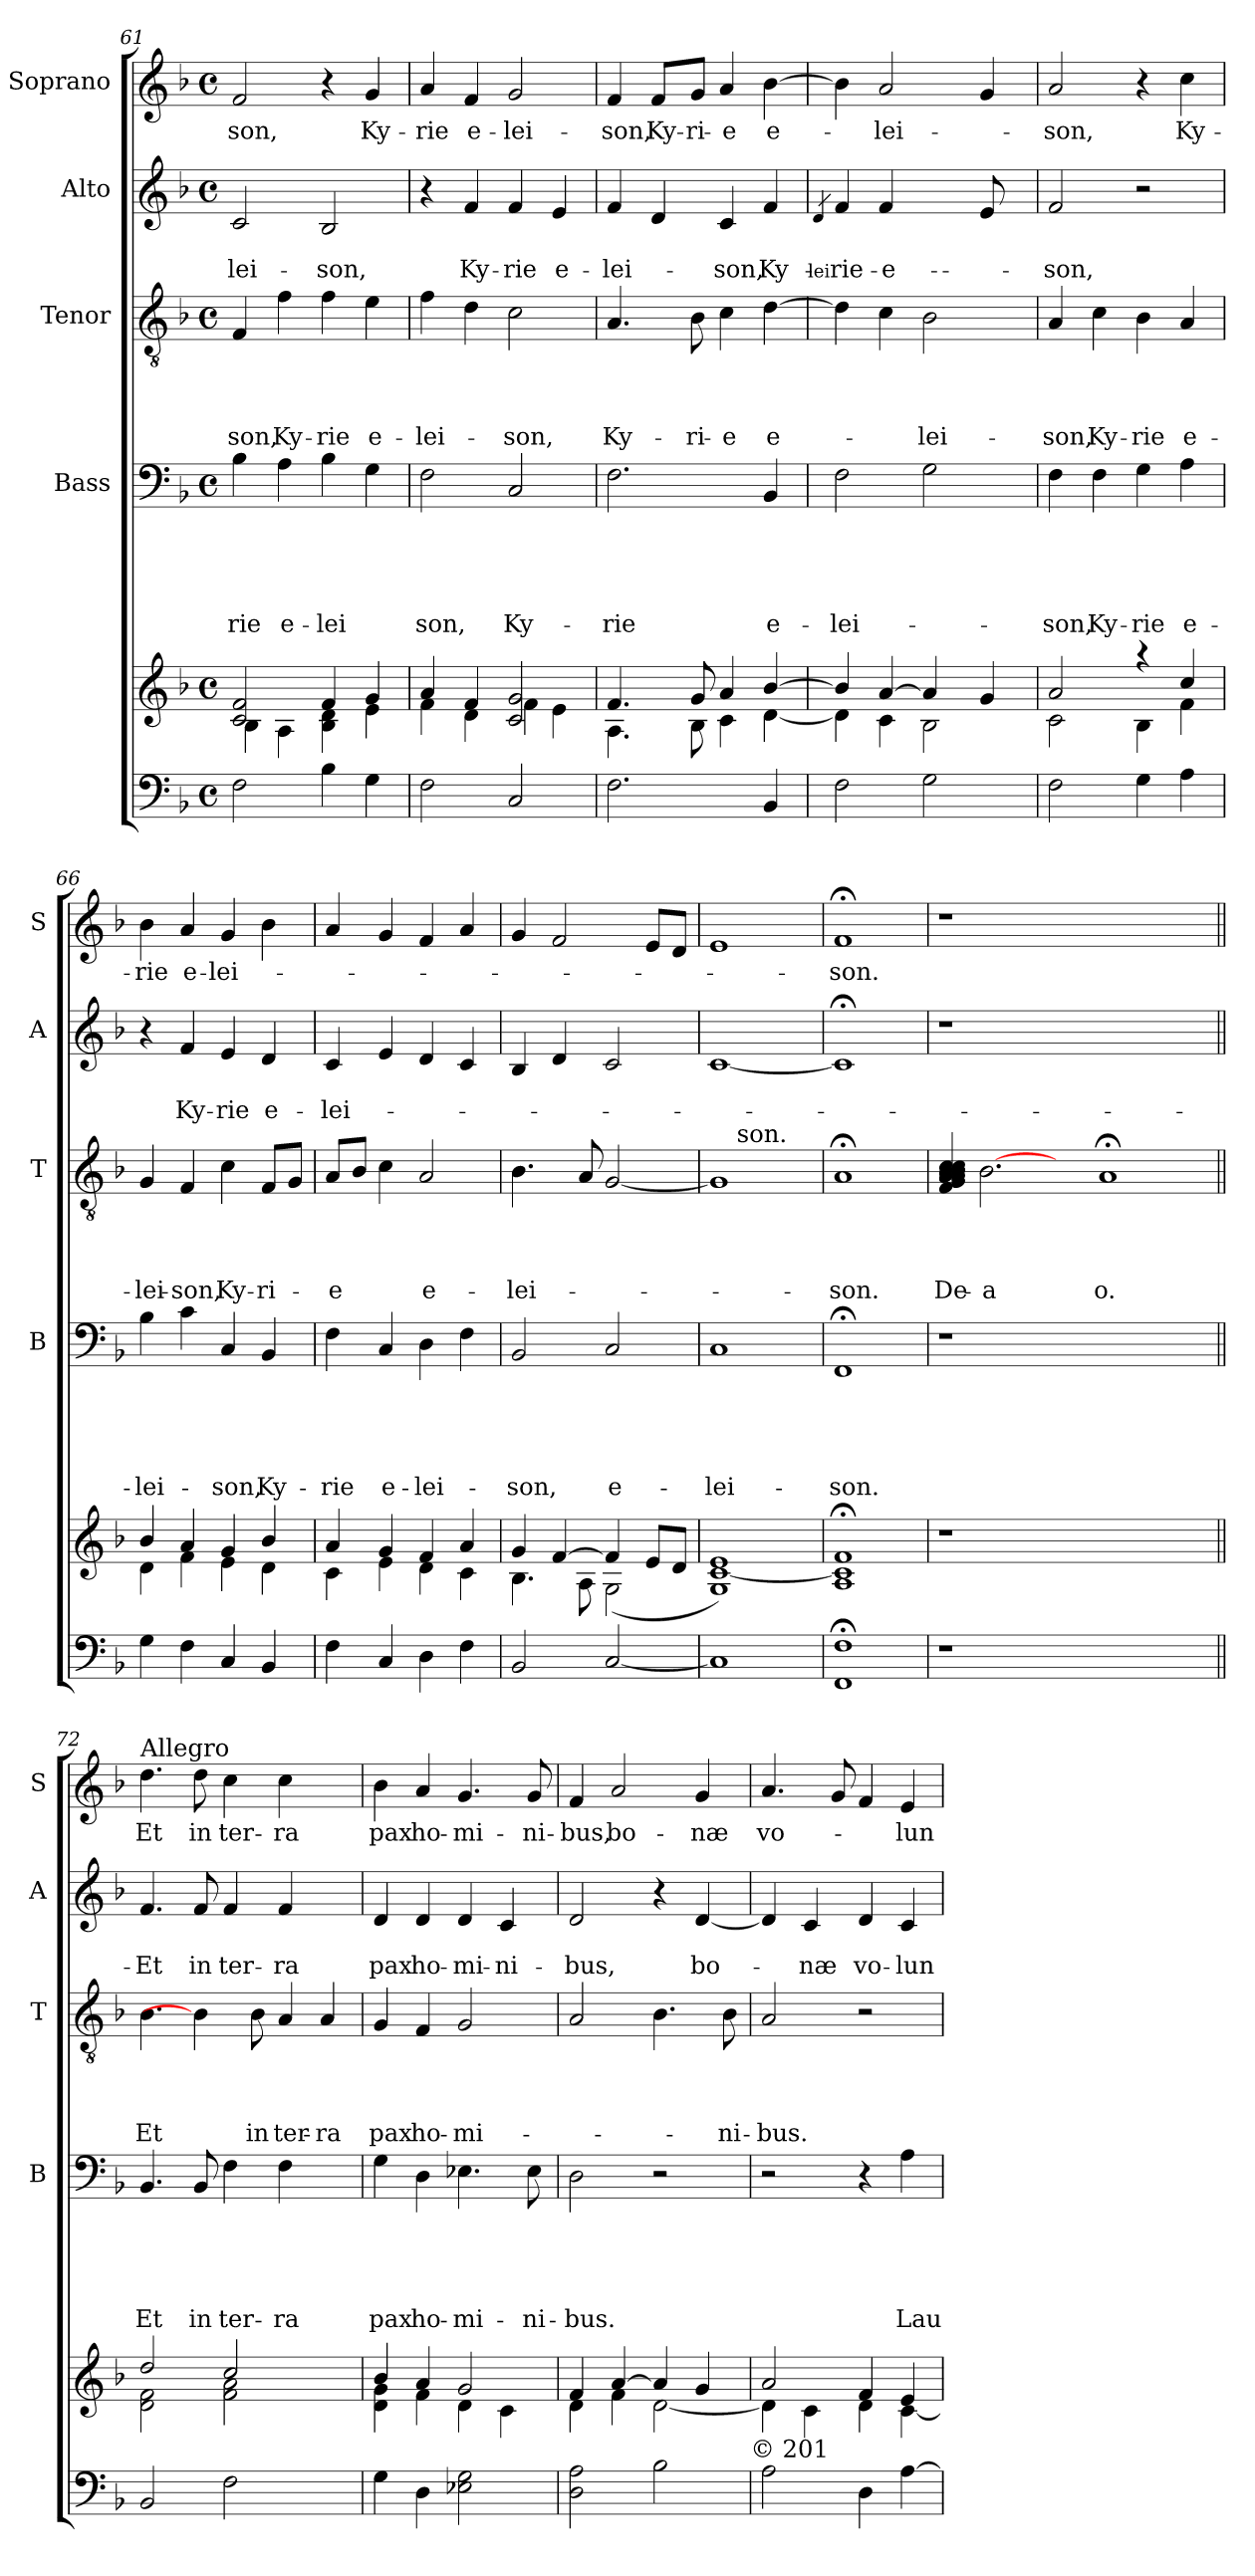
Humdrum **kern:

**kern	**kern	**kern	**text	**text	**text	**text	**text	**kern	**text	**text	**text	**text	**kern	**text	**text	**kern	**text
*part6	*part5	*part4	*part4	*part4	*part4	*part4	*part4	*part3	*part3	*part3	*part3	*part3	*part2	*part2	*part2	*part1	*part1
*staff6	*staff5	*staff4	*staff4	*staff4	*staff4	*staff4	*staff4	*staff3	*staff3	*staff3	*staff3	*staff3	*staff2	*staff2	*staff2	*staff1	*staff1
*	*	*I"Bass	*	*	*	*	*	*I"Tenor	*	*	*	*	*I"Alto	*	*	*I"Soprano	*
*	*	*I'B	*	*	*	*	*	*I'T	*	*	*	*	*I'A	*	*	*I'S	*
*clefF4	*clefG2	*clefF4	*	*	*	*	*	*clefGv2	*	*	*	*	*clefG2	*	*	*clefG2	*
*k[b-]	*k[b-]	*k[b-]	*	*	*	*	*	*k[b-]	*	*	*	*	*k[b-]	*	*	*k[b-]	*
*F:	*F:	*F:	*	*	*	*	*	*F:	*	*	*	*	*F:	*	*	*F:	*
*M4/4	*M4/4	*M4/4	*	*	*	*	*	*M4/4	*	*	*	*	*M4/4	*	*	*M4/4	*
*met(c)	*met(c)	*met(c)	*	*	*	*	*	*met(c)	*	*	*	*	*met(c)	*	*	*met(c)	*
=61	=61	=61	=61	=61	=61	=61	=61	=61	=61	=61	=61	=61	=61	=61	=61	=61	=61
*	*^	*	*	*	*	*	*	*	*	*	*	*	*	*	*	*	*
!	!	!	!	!	!	!	!	!LO:LY:b	!	!	!	!	!LO:LY:b	!	!	!LO:LY:b	!	!LO:LY:b
2F\	2c/ 2f/	4B-\	4B-\	.	.	.	.	-rie	4F/	.	.	.	-son,	2c/	.	-lei-	2f/	-son,
!	!	!	!	!	!	!	!	!LO:LY:b	!	!	!	!	!LO:LY:b	!	!	!	!	!
.	.	4A\	4A\	.	.	.	.	e-	4f\	.	.	.	Ky-	.	.	.	.	.
!	!	!	!	!	!	!	!	!LO:LY:b	!	!	!	!	!LO:LY:b	!	!	!LO:LY:b	!	!
4B-\	4f/	4B-\ 4d\	4B-\	.	.	.	.	-lei	4f\	.	.	.	-rie	2B-/	.	-son,	4r	.
!	!	!	!	!	!	!	!	!	!	!	!	!	!LO:LY:b	!	!	!	!	!LO:LY:b
4G\	4g/	4e\	4G\	.	.	.	.	.	4e\	.	.	.	e-	.	.	.	4g/	Ky-
!!LO:LB:g=z
=62	=62	=62	=62	=62	=62	=62	=62	=62	=62	=62	=62	=62	=62	=62	=62	=62	=62	=62
!	!	!	!	!	!	!	!	!LO:LY:b	!	!	!	!	!LO:LY:b	!	!	!	!	!LO:LY:b
2F\	4a/	4f\	2F\	.	.	.	.	son,	4f\	.	.	.	-lei-	4r	.	.	4a/	-rie
!	!	!	!	!	!	!	!	!	!	!	!	!	!	!	!	!LO:LY:b	!	!LO:LY:b
.	4f/	4d\	.	.	.	.	.	.	4d\	.	.	.	.	4f/	.	Ky-	4f/	e-
!	!	!	!	!	!	!	!	!LO:LY:b	!	!	!	!	!LO:LY:b	!	!	!LO:LY:b	!	!LO:LY:b
2C/	2c/ 2g/	4f\	2C/	.	.	.	.	Ky-	2c\	.	.	.	-son,	4f/	.	-rie	2g/	-lei-
!	!	!	!	!	!	!	!	!	!	!	!	!	!	!	!	!LO:LY:b	!	!
.	.	4e\	.	.	.	.	.	.	.	.	.	.	.	4e/	.	e-	.	.
=63	=63	=63	=63	=63	=63	=63	=63	=63	=63	=63	=63	=63	=63	=63	=63	=63	=63	=63
!	!	!	!	!	!	!	!	!LO:LY:b	!	!	!	!	!LO:LY:b	!	!	!LO:LY:b	!	!LO:LY:b
2.F\	4.f/	4.A\	2.F\	.	.	.	.	-rie	4.A/	.	.	.	Ky-	4f/	.	-lei-	4f/	-son,
!	!	!	!	!	!	!	!	!	!	!	!	!	!	!	!	!	!	!LO:LY:b
.	.	.	.	.	.	.	.	.	.	.	.	.	.	4d/	.	.	8f/L	Ky-
!	!	!	!	!	!	!	!	!	!	!	!	!	!LO:LY:b	!	!	!	!	!LO:LY:b
.	8g/	8B-\	.	.	.	.	.	.	8B-\	.	.	.	-ri-	.	.	.	8g/J	-ri-
!	!	!	!	!	!	!	!	!	!	!	!	!	!LO:LY:b	!	!	!LO:LY:b	!	!LO:LY:b
.	4a/	4c\	.	.	.	.	.	.	4c\	.	.	.	-e	4c/	.	-son,	4a/	-e
!	!	!	!	!	!	!	!	!LO:LY:b	!	!	!	!	!LO:LY:b	!	!	!LO:LY:b	!	!LO:LY:b
4BB-/	[>4b-/	[<4d\	4BB-/	.	.	.	.	e-	[>4d\	.	.	.	e-	4f/	.	Ky-	[>4b-\	e-
=64	=64	=64	=64	=64	=64	=64	=64	=64	=64	=64	=64	=64	=64	=64	=64	=64	=64	=64
*	*	*	*	*	*	*	*	*	*	*	*	*	*	*^	*	*	*	*
!	!	!	!	!	!	!	!	!	!	!	!	!	!	!	!	!	!LO:LY:b	!	!
.	.	.	.	.	.	.	.	.	.	.	.	.	.	.	4qd/	.	-lei-	.	.
!	!	!	!	!	!	!	!	!LO:LY:b	!	!	!	!	!	!	!	!	!LO:LY:b	!	!
2F\	4b-/]	4d\]	2F\	.	.	.	.	-lei-	4d\]	.	.	.	.	4f/	2.ryy	.	-rie	4b-\]	.
!	!	!	!	!	!	!	!	!	!	!	!	!	!	!	!	!	!LO:LY:b	!	!LO:LY:b
.	[>4a/	4c\	.	.	.	.	.	.	4c\	.	.	.	.	4f/	.	.	e-	2a/	-lei-
!	!	!	!	!	!	!	!	!	!	!	!	!	!LO:LY:b	!	!	!	!	!	!
2G\	4a/]	2B-\	2G\	.	.	.	.	.	2B-\	.	.	.	-lei-	8ryy	.	.	.	.	.
.	.	.	.	.	.	.	.	.	.	.	.	.	.	4.ryy	.	.	.	.	.
.	4g/	.	.	.	.	.	.	.	.	.	.	.	.	.	8e/	.	.	4g/	.
.	.	.	.	.	.	.	.	.	.	.	.	.	.	.	8ryy	.	.	.	.
=65	=65	=65	=65	=65	=65	=65	=65	=65	=65	=65	=65	=65	=65	=65	=65	=65	=65	=65	=65
!	!	!	!	!	!	!	!	!LO:LY:b	!	!	!	!	!LO:LY:b	!	!	!	!LO:LY:b	!	!LO:LY:b
*	*	*	*	*	*	*	*	*	*	*	*	*	*	*v	*v	*	*	*	*
2F\	2a/	2c\	4F\	.	.	.	.	-son,	4A/	.	.	.	-son,	2f/	.	-son,	2a/	-son,
!	!	!	!	!	!	!	!	!LO:LY:b	!	!	!	!	!LO:LY:b	!	!	!	!	!
.	.	.	4F\	.	.	.	.	Ky-	4c\	.	.	.	Ky-	.	.	.	.	.
!	!	!	!	!	!	!	!	!LO:LY:b	!	!	!	!	!LO:LY:b	!	!	!	!	!
4G\	4raa	4B-\	4G\	.	.	.	.	-rie	4B-\	.	.	.	-rie	2r	.	.	4r	.
!	!	!	!	!	!	!	!	!LO:LY:b	!	!	!	!	!LO:LY:b	!	!	!	!	!LO:LY:b
4A\	4cc/	4f\	4A\	.	.	.	.	e-	4A/	.	.	.	e-	.	.	.	4cc\	Ky-
!!LO:PB:g=z
=66	=66	=66	=66	=66	=66	=66	=66	=66	=66	=66	=66	=66	=66	=66	=66	=66	=66	=66
!	!	!	!	!	!	!	!	!LO:LY:b	!	!	!	!	!LO:LY:b	!	!	!	!	!LO:LY:b
4G\	4b-/	4d\	4B-\	.	.	.	.	-lei-	4G/	.	.	.	-lei-	4r	.	.	4b-\	-rie
!	!	!	!	!	!	!	!	!	!	!	!	!	!LO:LY:b	!	!	!LO:LY:b	!	!LO:LY:b
4F\	4a/	4f\	4c\	.	.	.	.	.	4F/	.	.	.	-son,	4f/	.	Ky-	4a/	e-
!	!	!	!	!	!	!	!	!LO:LY:b	!	!	!	!	!LO:LY:b	!	!	!LO:LY:b	!	!LO:LY:b
4C/	4g/	4e\	4C/	.	.	.	.	-son,	4c\	.	.	.	Ky-	4e/	.	-rie	4g/	-lei-
!	!	!	!	!	!	!	!	!LO:LY:b	!	!	!	!	!LO:LY:b	!	!	!LO:LY:b	!	!
4BB-/	4b-/	4d\	4BB-/	.	.	.	.	Ky-	8F/L	.	.	.	-ri-	4d/	.	e-	4b-\	.
.	.	.	.	.	.	.	.	.	8G/J	.	.	.	.	.	.	.	.	.
=67	=67	=67	=67	=67	=67	=67	=67	=67	=67	=67	=67	=67	=67	=67	=67	=67	=67	=67
!	!	!	!	!	!	!	!	!LO:LY:b	!	!	!	!	!LO:LY:b:rj	!	!	!LO:LY:b	!	!
4F\	4a/	4c\	4F\	.	.	.	.	-rie	8A/L	.	.	.	-e	4c/	.	-lei-	4a/	.
.	.	.	.	.	.	.	.	.	8B-/J	.	.	.	.	.	.	.	.	.
!	!	!	!	!	!	!	!	!LO:LY:b	!	!	!	!	!	!	!	!	!	!
4C/	4g/	4e\	4C/	.	.	.	.	e-	4c\	.	.	.	.	4e/	.	.	4g/	.
!	!	!	!	!	!	!	!	!LO:LY:b	!	!	!	!	!LO:LY:b	!	!	!	!	!
4D\	4f/	4d\	4D\	.	.	.	.	-lei-	2A/	.	.	.	e-	4d/	.	.	4f/	.
4F\	4a/	4c\	4F\	.	.	.	.	.	.	.	.	.	.	4c/	.	.	4a/	.
=68	=68	=68	=68	=68	=68	=68	=68	=68	=68	=68	=68	=68	=68	=68	=68	=68	=68	=68
!	!	!	!	!	!	!	!	!LO:LY:b	!	!	!	!	!LO:LY:b	!	!	!	!	!
2BB-/	4g/	4.B-\	2BB-/	.	.	.	.	-son,	4.B-\	.	.	.	-lei-	4B-/	.	.	4g/	.
.	[>4f/	.	.	.	.	.	.	.	.	.	.	.	.	4d/	.	.	2f/	.
.	.	8A\	.	.	.	.	.	.	8A/	.	.	.	.	.	.	.	.	.
!	!	!	!	!	!	!	!	!LO:LY:b	!	!	!	!	!	!	!	!	!	!
[<2C/	4f/]	(<2G\	2C/	.	.	.	.	e-	[<2G/	.	.	.	.	2c/	.	.	.	.
.	8e/L	.	.	.	.	.	.	.	.	.	.	.	.	.	.	.	8e/L	.
.	8d/J	.	.	.	.	.	.	.	.	.	.	.	.	.	.	.	8d/J	.
*	*v	*v	*	*	*	*	*	*	*	*	*	*	*	*	*	*	*	*
=69	=69	=69	=69	=69	=69	=69	=69	=69	=69	=69	=69	=69	=69	=69	=69	=69	=69
!	!	!	!	!	!	!	!LO:LY:b	!	!	!	!	!	!	!	!	!	!
*	*	*	*	*	*	*	*	*^	*	*	*	*	*	*	*	*	*
1C]	1G [<1c 1e)	1C	.	.	.	.	-lei-	1G]	8ryy	.	.	.	.	[<1c	.	.	1e	.
!	!	!	!	!	!	!	!	!	!LO:TX:a:t=son.	!	!	!	!	!	!	!	!	!
.	.	.	.	.	.	.	.	.	2..ryy	.	.	.	.	.	.	.	.	.
=70	=70	=70	=70	=70	=70	=70	=70	=70	=70	=70	=70	=70	=70	=70	=70	=70	=70	=70
!	!	!	!	!	!	!	!LO:LY:b	!	!	!	!	!	!LO:LY:b	!	!	!	!	!LO:LY:b
*	*	*	*	*	*	*	*	*v	*v	*	*	*	*	*	*	*	*	*
1FF; 1F;	1A; 1c]; 1f;	1FF;	.	.	.	.	-son.	1A;	.	.	.	-son.	1c;]	.	.	1f;	-son.
!!LO:PB:g=z
=71!	=71!	=71!	=71!	=71!	=71!	=71!	=71!	=71!	=71!	=71!	=71!	=71!	=71!	=71!	=71!	=71!	=71!
!	!	!	!	!	!	!	!	!	!	!	!	!LO:LY:b	!	!	!	!	!
1r	1r	1r	.	.	.	.	.	4F/ 4G/ 4A/ 4A/ 4A/ 4B-/ 4B-/ 4B-/ 4B-/ 4c/ 4c/	.	.	.	De-	1r	.	.	1r	.
!	!	!	!	!	!	!	!	!	!	!	!	!LO:LY:b	!	!	!	!	!
.	.	.	.	.	.	.	.	[2.B-	.	.	.	-a	.	.	.	.	.
1ryy	1ryy	1ryy	.	.	.	.	.	4ryy	.	.	.	.	1ryy	.	.	1ryy	.
!	!	!	!	!	!	!	!	!	!	!	!	!LO:LY:b	!	!	!	!	!
.	.	.	.	.	.	.	.	1A;	.	.	.	o.	.	.	.	.	.
4ryy	4ryy	4ryy	.	.	.	.	.	.	.	.	.	.	4ryy	.	.	4ryy	.
=72||	=72||	=72||	=72||	=72||	=72||	=72||	=72||	=72||	=72||	=72||	=72||	=72||	=72||	=72||	=72||	=72||	=72||
*	*	*	*	*	*	*	*	*	*	*	*	*	*	*	*	*MM240	*
*	*^	*	*	*	*	*	*	*	*	*	*	*	*	*	*	*	*
!	!	!	!	!	!	!	!	!	!	!	!	!	!	!	!	!	!LO:TX:a:t=Allegro	!
!	!	!	!	!	!	!	!	!LO:LY:b	!	!	!	!	!LO:LY:b	!	!	!LO:LY:b	!	!LO:LY:b
2BB-/	2dd/	2d\ 2f\	4.BB-/	.	.	.	.	Et	4.B-\	.	.	.	Et	4.f/	.	-Et	4.dd\	Et
!	!	!	!	!	!	!	!	!LO:LY:b	!	!	!	!	!	!	!	!LO:LY:b	!	!LO:LY:b
.	.	.	8BB-/	.	.	.	.	in	4B-]	.	.	.	.	8f/	.	in	8dd\	in
!	!	!	!	!	!	!	!	!LO:LY:b	!	!	!	!	!	!	!	!LO:LY:b	!	!LO:LY:b
2F\	2cc/	2f\ 2a\	4F\	.	.	.	.	ter-	.	.	.	.	.	4f/	.	ter-	4cc\	ter-
!	!	!	!	!	!	!	!	!	!	!	!	!	!LO:LY:b	!	!	!	!	!
.	.	.	.	.	.	.	.	.	8B-\	.	.	.	in	.	.	.	.	.
!	!	!	!	!	!	!	!	!LO:LY:b	!	!	!	!	!LO:LY:b	!	!	!LO:LY:b	!	!LO:LY:b
.	.	.	4F\	.	.	.	.	-ra	4A/	.	.	.	ter-	4f/	.	-ra	4cc\	-ra
!	!	!	!	!	!	!	!	!	!	!	!	!	!LO:LY:b	!	!	!	!	!
4ryy	4ryy	4ryy	4ryy	.	.	.	.	.	4A/	.	.	.	-ra	4ryy	.	.	4ryy	.
=73	=73	=73	=73	=73	=73	=73	=73	=73	=73	=73	=73	=73	=73	=73	=73	=73	=73	=73
!	!	!	!	!	!	!	!	!LO:LY:b	!	!	!	!	!LO:LY:b	!	!	!LO:LY:b	!	!LO:LY:b
4G\	4b-/	4d\ 4g\	4G\	.	.	.	.	pax	4G/	.	.	.	pax	4d/	.	pax	4b-\	pax
!	!	!	!	!	!	!	!	!LO:LY:b	!	!	!	!	!LO:LY:b	!	!	!LO:LY:b	!	!LO:LY:b
4D\	4a/	4f\	4D\	.	.	.	.	ho-	4F/	.	.	.	ho-	4d/	.	ho-	4a/	ho-
!	!	!	!	!	!	!	!	!LO:LY:b	!	!	!	!	!LO:LY:b	!	!	!LO:LY:b	!	!LO:LY:b
2E-X\ 2G\	2g/	4d\	4.E-X\	.	.	.	.	-mi-	2G/	.	.	.	-mi-	4d/	.	-mi-	4.g/	-mi-
!	!	!	!	!	!	!	!	!	!	!	!	!	!	!	!	!LO:LY:b	!	!
.	.	4c\	.	.	.	.	.	.	.	.	.	.	.	4c/	.	-ni-	.	.
!	!	!	!	!	!	!	!	!LO:LY:b	!	!	!	!	!	!	!	!	!	!LO:LY:b
.	.	.	8E-\	.	.	.	.	-ni-	.	.	.	.	.	.	.	.	8g/	-ni-
!!LO:LB:g=z
=74	=74	=74	=74	=74	=74	=74	=74	=74	=74	=74	=74	=74	=74	=74	=74	=74	=74	=74
!	!	!	!	!	!	!	!	!LO:LY:b	!	!	!	!	!	!	!	!LO:LY:b	!	!LO:LY:b
2D\ 2A\	4f/	4d\	2D\	.	.	.	.	-bus.	2A/	.	.	.	.	2d/	.	-bus,	4f/	-bus,
!	!	!	!	!	!	!	!	!	!	!	!	!	!	!	!	!	!	!LO:LY:b
.	[>4a/	4f\	.	.	.	.	.	.	.	.	.	.	.	.	.	.	2a/	bo-
2B-\	4a/]	[<2d\	2r	.	.	.	.	.	4.B-\	.	.	.	.	4r	.	.	.	.
!	!	!	!	!	!	!	!	!	!	!	!	!	!	!	!	!LO:LY:b	!	!LO:LY:b
.	4g/	.	.	.	.	.	.	.	.	.	.	.	.	[<4d/	.	bo-	4g/	-næ
!	!	!	!	!	!	!	!	!	!	!	!	!	!LO:LY:b	!	!	!	!	!
.	.	.	.	.	.	.	.	.	8B-\	.	.	.	-ni-	.	.	.	.	.
!	!LO:TX:b:t=© 201	!	!	!	!	!	!	!	!	!	!	!	!	!	!	!	!	!
=75	=75	=75	=75	=75	=75	=75	=75	=75	=75	=75	=75	=75	=75	=75	=75	=75	=75	=75
!	!	!	!	!	!	!	!	!	!	!	!	!	!LO:LY:b	!	!	!	!	!LO:LY:b
2A\	2a/	4d\]	2r	.	.	.	.	.	2A/	.	.	.	-bus.	4d/]	.	.	4.a/	vo-
!	!	!	!	!	!	!	!	!	!	!	!	!	!	!	!	!LO:LY:b	!	!
.	.	4c\	.	.	.	.	.	.	.	.	.	.	.	4c/	.	-næ	.	.
.	.	.	.	.	.	.	.	.	.	.	.	.	.	.	.	.	8g/	.
!	!	!	!	!	!	!	!	!	!	!	!	!	!	!	!	!LO:LY:b	!	!
4D\	4f/	4d\	4r	.	.	.	.	.	2r	.	.	.	.	4d/	.	vo-	4f/	.
!	!	!	!	!	!	!	!	!LO:LY:b	!	!	!	!	!	!	!	!LO:LY:b	!	!LO:LY:b
[>4A\	4e/	[<4c\	4A\	.	.	.	.	Lau-	.	.	.	.	.	4c/	.	-lun-	4e/	-lun-
!	!	!LO:TX:b:t=7, W. Evans. This edition may be	!	!	!	!	!	!	!	!	!	!	!	!	!	!	!	!
*	*v	*v	*	*	*	*	*	*	*	*	*	*	*	*	*	*	*	*
=	=	=	=	=	=	=	=	=	=	=	=	=	=	=	=	=	=
*-	*-	*-	*-	*-	*-	*-	*-	*-	*-	*-	*-	*-	*-	*-	*-	*-	*-
